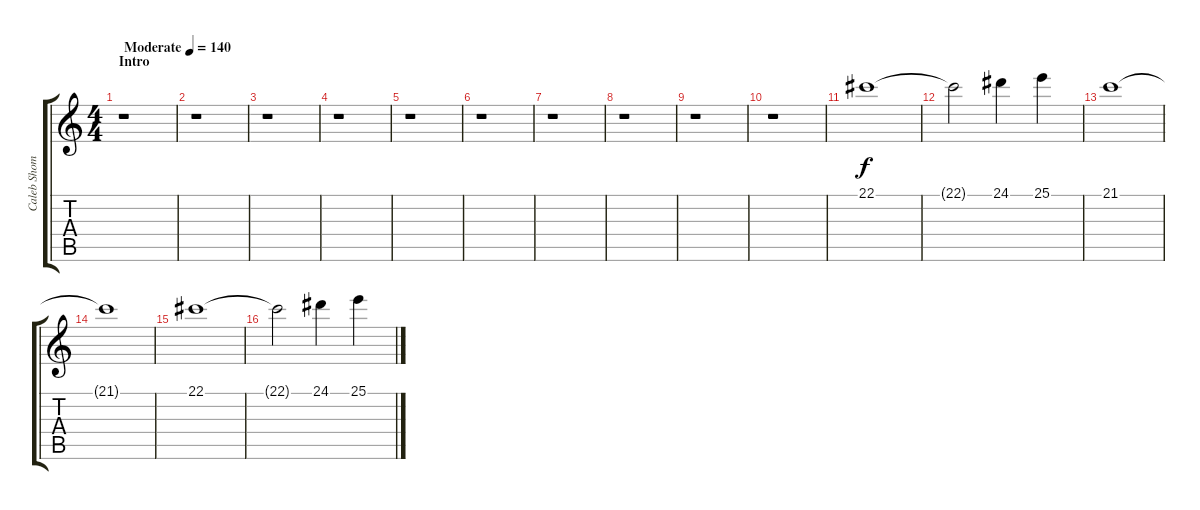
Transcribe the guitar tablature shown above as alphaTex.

\track ("Caleb Shomo" "Caleb Shom") {instrument pad3polysynth}
\staff {score tabs}
\tuning (Eb4 Bb3 Gb3 Db3 Ab2 Db2) {hide}
\ts (4 4)
\section ("" "Intro")
\tempo (140 "Moderate")
\clef g2
\ks c
r.1{dy f instrument pad3polysynth} |
r.1 |
r.1 |
r.1 |
r.1 |
r.1 |
r.1 |
r.1 |
r.1 |
r.1 |
22.1.1{instrument tinklebell} |
22.1{t}.2 24.1.4 25.1.4 |
21.1.1 |
21.1{t}.1 |
22.1.1 |
22.1{t}.2 24.1.4 25.1.4
